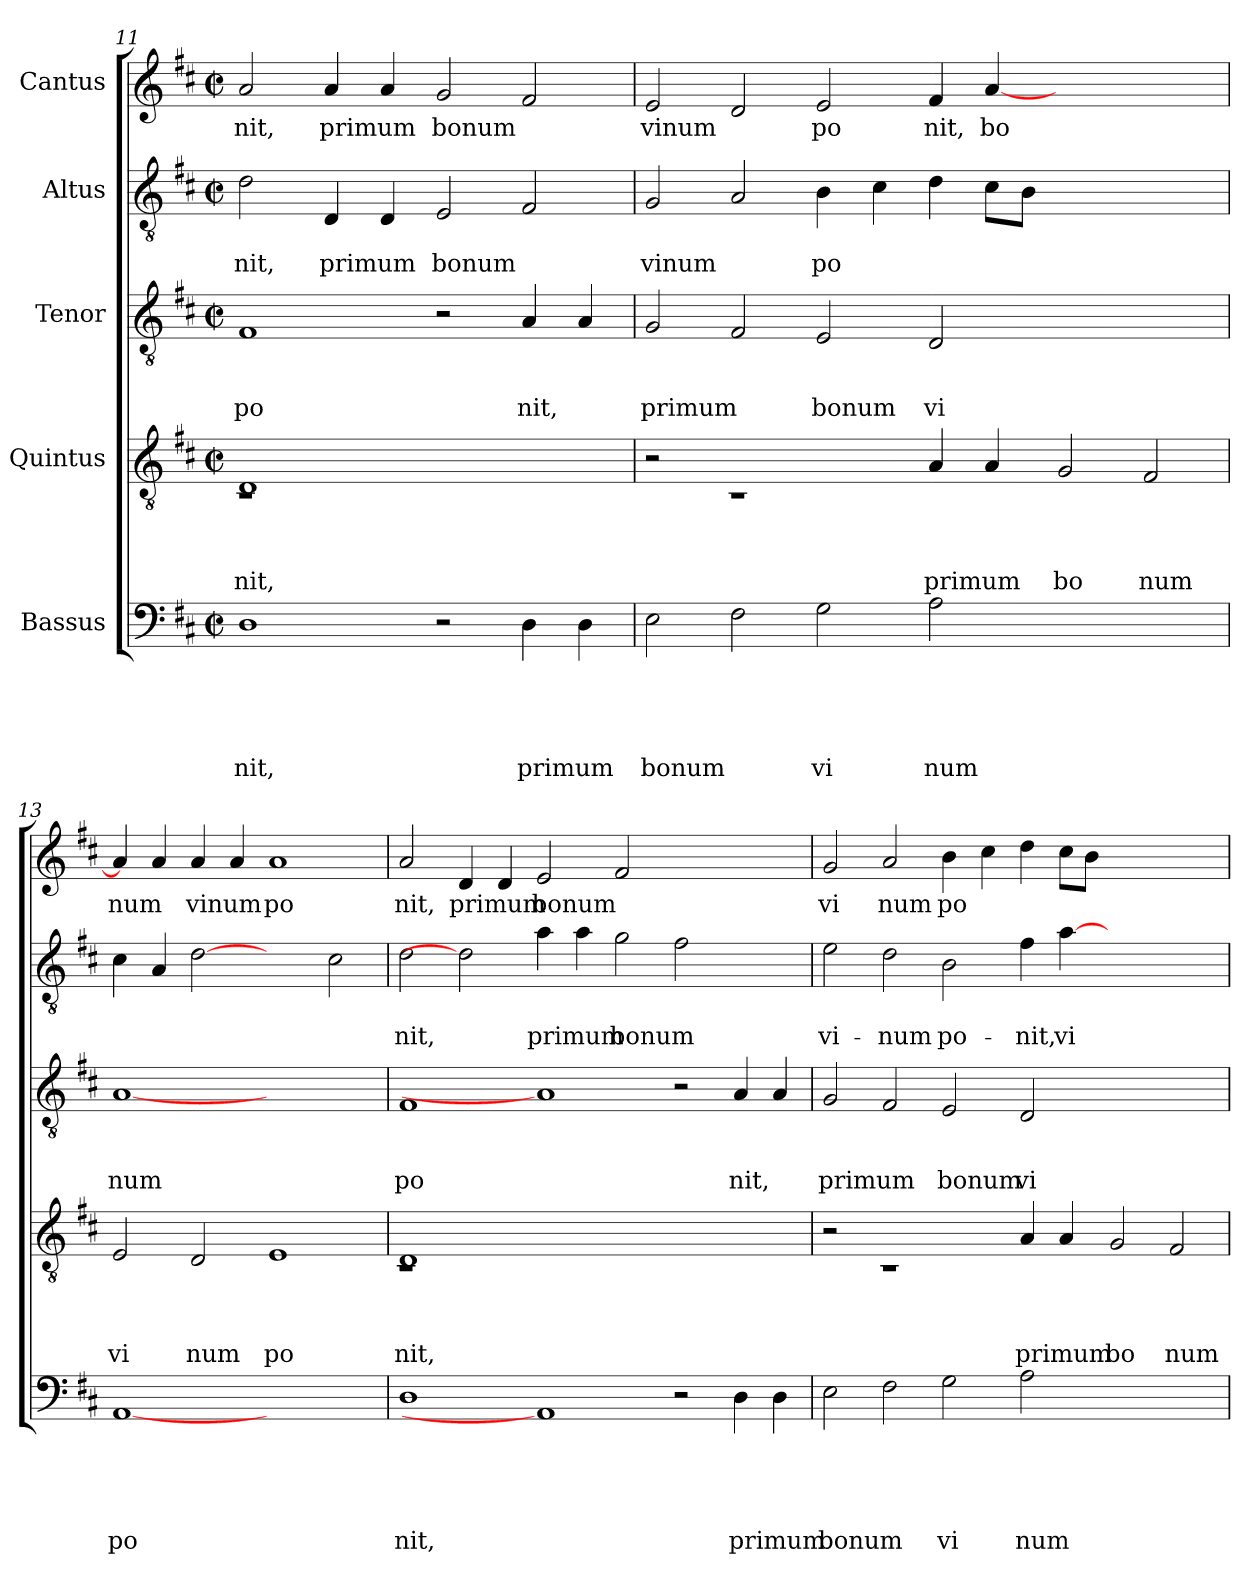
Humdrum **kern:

**kern	**text	**text	**text	**text	**text	**kern	**text	**text	**text	**text	**kern	**text	**text	**text	**kern	**text	**text	**kern	**text
*part5	*part5	*part5	*part5	*part5	*part5	*part4	*part4	*part4	*part4	*part4	*part3	*part3	*part3	*part3	*part2	*part2	*part2	*part1	*part1
*staff5	*staff5	*staff5	*staff5	*staff5	*staff5	*staff4	*staff4	*staff4	*staff4	*staff4	*staff3	*staff3	*staff3	*staff3	*staff2	*staff2	*staff2	*staff1	*staff1
*I"Bassus	*	*	*	*	*	*I"Quintus	*	*	*	*	*I"Tenor	*	*	*	*I"Altus	*	*	*I"Cantus	*
*clefF4	*	*	*	*	*	*clefGv2	*	*	*	*	*clefGv2	*	*	*	*clefGv2	*	*	*clefG2	*
*k[f#c#]	*	*	*	*	*	*k[f#c#]	*	*	*	*	*k[f#c#]	*	*	*	*k[f#c#]	*	*	*k[f#c#]	*
*D:	*	*	*	*	*	*D:	*	*	*	*	*D:	*	*	*	*D:	*	*	*D:	*
*M2/2	*	*	*	*	*	*M2/2	*	*	*	*	*M2/2	*	*	*	*M2/2	*	*	*M2/2	*
*met(c|)	*	*	*	*	*	*met(c|)	*	*	*	*	*met(c|)	*	*	*	*met(c|)	*	*	*met(c|)	*
=11	=11	=11	=11	=11	=11	=11	=11	=11	=11	=11	=11	=11	=11	=11	=11	=11	=11	=11	=11
!	!	!	!	!	!LO:LY:b	!	!	!	!	!LO:LY:b	!	!	!	!LO:LY:b	!	!	!LO:LY:b	!	!LO:LY:b
*	*	*	*	*	*	*^	*	*	*	*	*	*	*	*	*	*	*	*	*
1D	.	.	.	.	nit,	1D	1rC	.	.	.	nit,	1F#	.	.	po	2d\	.	nit,	2a/	nit,
!	!	!	!	!	!	!	!	!	!	!	!	!	!	!	!	!	!	!LO:LY:b	!	!LO:LY:b
.	.	.	.	.	.	.	.	.	.	.	.	.	.	.	.	4D/	.	primum	4a/	primum
.	.	.	.	.	.	.	.	.	.	.	.	.	.	.	.	4D/	.	.	4a/	.
!	!	!	!	!	!	!	!	!	!	!	!	!	!	!	!	!	!	!LO:LY:b	!	!LO:LY:b
2r	.	.	.	.	.	1ryy	1ryy	.	.	.	.	2r	.	.	.	2E/	.	bonum	2g/	bonum
!	!	!	!	!	!LO:LY:b	!	!	!	!	!	!	!	!	!	!LO:LY:b	!	!	!	!	!
4D\	.	.	.	.	primum	.	.	.	.	.	.	4A/	.	.	nit,	2F#/	.	.	2f#/	.
4D\	.	.	.	.	.	.	.	.	.	.	.	4A/	.	.	.	.	.	.	.	.
*	*	*	*	*	*	*v	*v	*	*	*	*	*	*	*	*	*	*	*	*	*
=12	=12	=12	=12	=12	=12	=12	=12	=12	=12	=12	=12	=12	=12	=12	=12	=12	=12	=12	=12
!	!	!	!	!	!LO:LY:b	!	!	!	!	!	!	!	!	!LO:LY:b	!	!	!LO:LY:b	!	!LO:LY:b
2E\	.	.	.	.	bonum	2r	.	.	.	.	2G/	.	.	primum	2G/	.	vinum	2e/	vinum
2F#\	.	.	.	.	.	1rC	.	.	.	.	2F#/	.	.	.	2A/	.	.	2d/	.
!	!	!	!	!	!LO:LY:b	!	!	!	!	!	!	!	!	!LO:LY:b	!	!	!LO:LY:b	!	!LO:LY:b
2G\	.	.	.	.	vi	.	.	.	.	.	2E/	.	.	bonum	4B\	.	po	2e/	po
.	.	.	.	.	.	.	.	.	.	.	.	.	.	.	4c#\	.	.	.	.
!	!	!	!	!	!LO:LY:b	!	!	!	!	!LO:LY:b	!	!	!	!LO:LY:b	!	!	!	!	!LO:LY:b
2A\	.	.	.	.	num	4A/	.	.	.	primum	2D/	.	.	vi	4d\	.	.	4f#/	nit,
!	!	!	!	!	!	!	!	!	!	!	!	!	!	!	!	!	!	!	!LO:LY:b
.	.	.	.	.	.	4A/	.	.	.	.	.	.	.	.	8c#\L	.	.	[<4a/	bo
.	.	.	.	.	.	.	.	.	.	.	.	.	.	.	8B\J	.	.	.	.
!	!	!	!	!	!	!	!	!	!	!LO:LY:b	!	!	!	!	!	!	!	!	!
1ryy	.	.	.	.	.	2G/	.	.	.	bo	1ryy	.	.	.	1ryy	.	.	1ryy	.
!	!	!	!	!	!	!	!	!	!	!LO:LY:b	!	!	!	!	!	!	!	!	!
.	.	.	.	.	.	2F#/	.	.	.	num	.	.	.	.	.	.	.	.	.
=13	=13	=13	=13	=13	=13	=13	=13	=13	=13	=13	=13	=13	=13	=13	=13	=13	=13	=13	=13
!	!	!	!	!	!LO:LY:b	!	!	!	!	!LO:LY:b	!	!	!	!LO:LY:b	!	!	!	!	!LO:LY:b
[1AA	.	.	.	.	po	2E/	.	.	.	vi	[1A	.	.	num	4c#\	.	.	4a/]	num
.	.	.	.	.	.	.	.	.	.	.	.	.	.	.	4A/	.	.	4a/	.
!	!	!	!	!	!	!	!	!	!	!LO:LY:b	!	!	!	!	!	!	!	!	!LO:LY:b
.	.	.	.	.	.	2D/	.	.	.	num	.	.	.	.	[2d	.	.	4a/	vinum
.	.	.	.	.	.	.	.	.	.	.	.	.	.	.	.	.	.	4a/	.
!	!	!	!	!	!	!	!	!	!	!LO:LY:b	!	!	!	!	!	!	!	!	!LO:LY:b
1ryy	.	.	.	.	.	1E	.	.	.	po	1ryy	.	.	.	2ryy	.	.	1a	po
.	.	.	.	.	.	.	.	.	.	.	.	.	.	.	2c#\	.	.	.	.
=14	=14	=14	=14	=14	=14	=14	=14	=14	=14	=14	=14	=14	=14	=14	=14	=14	=14	=14	=14
!	!	!	!	!	!LO:LY:b	!	!	!	!	!LO:LY:b	!	!	!	!LO:LY:b	!	!	!LO:LY:b	!	!LO:LY:b
*	*	*	*	*	*	*^	*	*	*	*	*	*	*	*	*	*	*	*	*
1D	.	.	.	.	nit,	1D	1rC	.	.	.	nit,	1F#	.	.	po	2d\	.	nit,	2a/	nit,
!	!	!	!	!	!	!	!	!	!	!	!	!	!	!	!	!	!	!	!	!LO:LY:b
.	.	.	.	.	.	.	.	.	.	.	.	.	.	.	.	2d]	.	.	4d/	primum
.	.	.	.	.	.	.	.	.	.	.	.	.	.	.	.	.	.	.	4d/	.
!	!	!	!	!	!	!	!	!	!	!	!	!	!	!	!	!	!	!LO:LY:b	!	!LO:LY:b
1AA]	.	.	.	.	.	0ryy	0ryy	.	.	.	.	1A]	.	.	.	4a\	.	primum	2e/	bonum
.	.	.	.	.	.	.	.	.	.	.	.	.	.	.	.	4a\	.	.	.	.
!	!	!	!	!	!	!	!	!	!	!	!	!	!	!	!	!	!	!LO:LY:b	!	!
.	.	.	.	.	.	.	.	.	.	.	.	.	.	.	.	2g\	.	bonum	2f#/	.
2r	.	.	.	.	.	.	.	.	.	.	.	2r	.	.	.	2f#\	.	.	1ryy	.
!	!	!	!	!	!LO:LY:b	!	!	!	!	!	!	!	!	!	!LO:LY:b	!	!	!	!	!
4D\	.	.	.	.	primum	.	.	.	.	.	.	4A/	.	.	nit,	2ryy	.	.	.	.
4D\	.	.	.	.	.	.	.	.	.	.	.	4A/	.	.	.	.	.	.	.	.
*	*	*	*	*	*	*v	*v	*	*	*	*	*	*	*	*	*	*	*	*	*
!!LO:PB:g=z
=15	=15	=15	=15	=15	=15	=15	=15	=15	=15	=15	=15	=15	=15	=15	=15	=15	=15	=15	=15
!	!	!	!	!	!LO:LY:b	!	!	!	!	!	!	!	!	!LO:LY:b	!	!	!LO:LY:b	!	!LO:LY:b
2E\	.	.	.	.	bonum	2r	.	.	.	.	2G/	.	.	primum	2e\	.	vi-	2g/	vi
!	!	!	!	!	!	!	!	!	!	!	!	!	!	!	!	!	!LO:LY:b	!	!LO:LY:b
2F#\	.	.	.	.	.	1rC	.	.	.	.	2F#/	.	.	.	2d\	.	-num	2a/	num
!	!	!	!	!	!LO:LY:b	!	!	!	!	!	!	!	!	!LO:LY:b	!	!	!LO:LY:b	!	!LO:LY:b
2G\	.	.	.	.	vi	.	.	.	.	.	2E/	.	.	bonum	2B\	.	po-	4b\	po
.	.	.	.	.	.	.	.	.	.	.	.	.	.	.	.	.	.	4cc#\	.
!	!	!	!	!	!LO:LY:b	!	!	!	!	!LO:LY:b	!	!	!	!LO:LY:b	!	!	!LO:LY:b	!	!
2A\	.	.	.	.	num	4A/	.	.	.	primum	2D/	.	.	vi-	4f#\	.	-nit,	4dd\	.
!	!	!	!	!	!	!	!	!	!	!	!	!	!	!	!	!	!LO:LY:b	!	!
.	.	.	.	.	.	4A/	.	.	.	.	.	.	.	.	[>4a\	.	vi-	8cc#\L	.
.	.	.	.	.	.	.	.	.	.	.	.	.	.	.	.	.	.	8b\J	.
!	!	!	!	!	!	!	!	!	!	!LO:LY:b	!	!	!	!	!	!	!	!	!
1ryy	.	.	.	.	.	2G/	.	.	.	bo	1ryy	.	.	.	1ryy	.	.	1ryy	.
!	!	!	!	!	!	!	!	!	!	!LO:LY:b	!	!	!	!	!	!	!	!	!
.	.	.	.	.	.	2F#/	.	.	.	num	.	.	.	.	.	.	.	.	.
=	=	=	=	=	=	=	=	=	=	=	=	=	=	=	=	=	=	=	=
*-	*-	*-	*-	*-	*-	*-	*-	*-	*-	*-	*-	*-	*-	*-	*-	*-	*-	*-	*-
